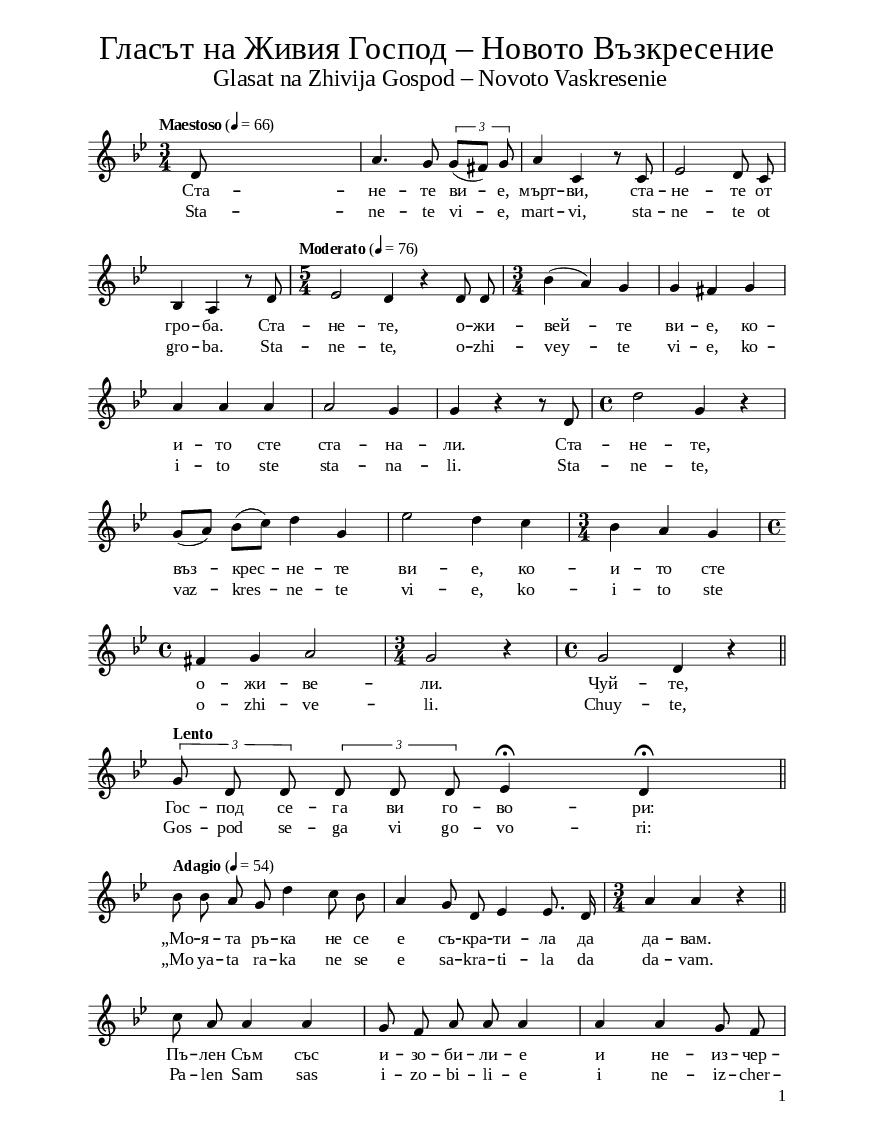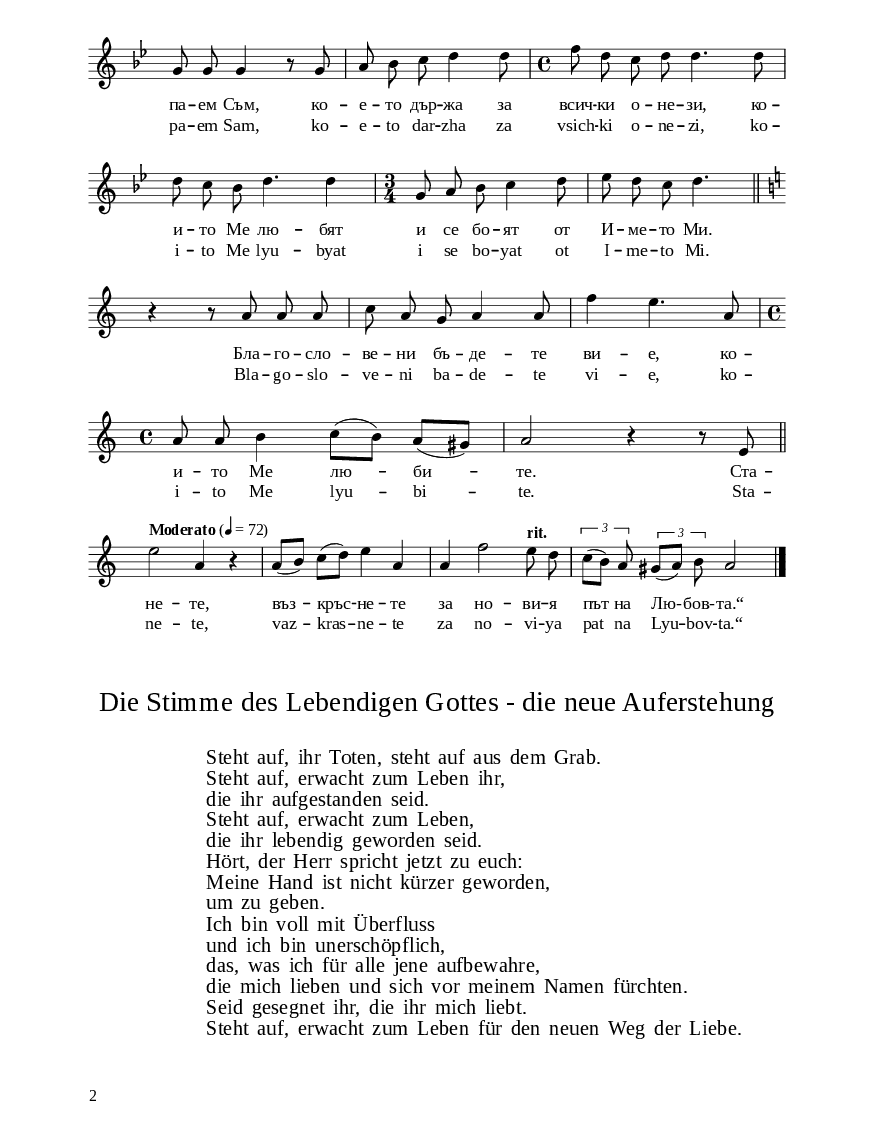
\version "2.24.0"

% include paper part and global functions
\include "include/globals.ily"

\bookpart {
  \label #'ref039
  \tocItem \markup " "
  \include "include/bookpart-paper.ily"
  \score {
    \include "include/score-layout.ily"

    \new Voice \absolute {
      \clef treble
      \key g \minor
      \time 3/4
      \tempoFunc "Maestoso" 4 "66"
      \autoBeamOff
      d'8 s8*5 | % 2
      a'4. g'8 \times 2/3 {
        g'8 ( [ fis'8 ) ] g'8
      }
      | % 3
      a'4 c'4 r8 c'8 | % 4
      es'2 d'8 c'8 \break | % 5
      bes4 a4 r8 d'8 | % 6
      \time 5/4  | % 6
      \tempoFunc "Moderato" 4 "76"
      es'2 d'4 r4 d'8 d'8 | % 7
      \time 3/4  | % 7
      bes'4 ( a'4 ) g'4 | % 8
      g'4 fis'4 g'4 \break | % 9
      a'4 a'4 a'4 |
      a'2 g'4  | % 11
      g'4 r4 r8 d'8 | % 12
      \time 4/4  | % 12
      d''2 g'4 r4 | % 13
      g'8 ( [ a'8 ) ]  bes'8 ( [  c''8 )
      ]  d''4 g'4 | % 14
      es''2  d''4  c''4 | % 15
      \time 3/4  | % 15
      bes'4 a'4 g'4 \break | % 16
      \time 4/4  | % 16
      fis'4 g'4 a'2 | % 17
      \time 3/4  | % 17
      g'2 r4 | % 18
      \time 4/4  | % 18
      g'2 d'4 r4 \bar "||" \break
      \tempo "Lento"
      \times 2/3  {
        g'8  d'8 d'8
      }
      \times 2/3  {
        d'8 d'8 d'8
      }
      es'4 ^\fermata d'4 ^\fermata \bar "||"
      \break |
      \tempoFunc "Adagio" 4 "54"
      bes'8  bes'8 a'8 g'8
      d''4  c''8  bes'8 | % 21
      a'4 g'8 d'8 es'4 es'8.
      d'16 | % 22
      \time 3/4  | % 22
      a'4 a'4 r4 \bar "||"
      \break | % 23
      c''8 a'8 a'4 a'4 | % 24
      g'8 f'8 a'8 a'8 a'4 | % 25
      a'4 a'4 g'8 f'8 |\break  % 26
      g'8 g'8 g'4 r8 g'8  | % 27
      a'8  bes'8  c''8  d''4
      d''8 | % 28
      \time 4/4  | % 28
      f''8  d''8  c''8  d''8
      d''4.  d''8 \break | % 29
      d''8  c''8  bes'8  d''4.
      d''4  |
      \time 3/4  |
      g'8 a'8  bes'8  c''4  d''8
      | % 31
      es''8  d''8  c''8  d''4. \bar
      "||"  \break
      \key a \minor | % 32
      r4 r8 a'8 a'8 a'8  | % 33

      c''8 a'8 g'8 a'4 a'8 | % 34
      f''4  e''4. a'8 \break | % 35
      \time 4/4  | % 35
      a'8 a'8  b'4  c''8 ( [
      b'8 ) ] a'8 ( [ gis'8 ) ] | % 36
      a'2 r4 r8 e'8 \bar "||"
      \break | % 37
      | % 37
      \tempoFunc "Moderato" 4 "72"
      e''2 a'4 r4 | % 38
      a'8 ( [ b'8 ) ]  c''8 ( [  d''8 )
      ]  e''4 a'4 | % 39
      a'4  f''2 \tempo "rit." e''8  d''8 |
      \tweak direction #up \times 2/3 {
        \once \override Slur.positions = #'(1 . 1)
        c''8 ( [ b'8 ) ] a'8
      }
      \times 2/3 {
        gis'8 ( [  a'8
        ) ] b'8
      }
      a'2
      \bar "|."

    }

    \addlyrics {
      Ста -- не -- те ви -- е, мърт --
      ви, ста -- не -- те от гро -- ба.
      Ста -- не -- те, о -- жи -- вей --
      те ви -- е, ко -- и -- то сте ста --
      на -- ли. Ста -- не -- те, въз --
      крес -- не -- те ви -- е, ко -- и
      -- то сте о -- жи -- ве -- ли. Чуй --
      те, Гос -- под се -- га ви го --
      во -- ри: „Мо -- я -- та ръ -- ка
      не се е съ -- кра -- ти -- ла да
      да -- вам. Пъ -- лен Съм със и --
      зо -- би -- ли -- е и не -- из -- чер
      -- па -- ем Съм, ко -- е -- то дър --
      жа за всич -- ки о -- не -- зи, ко
      -- и -- то Ме лю -- бят и се бо --
      ят от И -- ме -- то Ми. Бла -- го --
      сло -- ве -- ни бъ -- де -- те ви --
      е, ко -- и -- то Ме лю -- би
      -- те. Ста -- не -- те, въз --
      кръс -- не -- те за но -- ви -- я
      път на "Лю-" -- "бов-" -- та.“}
      \addlyrics {
        Sta -- ne -- te vi -- e, mart --
        vi, sta -- ne -- te ot gro -- ba.
        Sta -- ne -- te, o -- zhi -- vey --
        te vi -- e, ko -- i -- to ste sta --
        na -- li. Sta -- ne -- te, vaz --
        kres -- ne -- te vi -- e, ko -- i
        -- to ste o -- zhi -- ve -- li. Chuy --
        te, Gos -- pod se -- ga vi go --
        vo -- ri: „Mo -- ya -- ta ra -- ka
        ne se e sa -- kra -- ti -- la da
        da -- vam. Pa -- len Sam sas i --
        zo -- bi -- li -- e i ne -- iz -- cher
        -- pa -- em Sam, ko -- e -- to dar --
        zha za vsich -- ki o -- ne -- zi, ko
        -- i -- to Me lyu -- byat i se bo --
        yat ot I -- me -- to Mi. Bla -- go --
        slo -- ve -- ni ba -- de -- te vi --
        e, ko -- i -- to Me lyu -- bi
        -- te. Sta -- ne -- te, vaz --
        kras -- ne -- te za no -- vi -- ya
        pat na Lyu -- bov -- ta.“}

        \header {
          title = \titleFunc "Гласът на Живия Господ – Новото Възкресение" " Glasat na Zhivija Gospod – Novoto Vaskresenie"
        }

        \midi{}

      } % score

      \markup \empty-one
      % include foreign translation(s) of the song
      \version "2.24.0"

\markup \fill-line { \fontsize #5 "Die Stimme des Lebendigen Gottes - die neue Auferstehung" }
\markup \null
\markup \null
\markup \fontsize #deCoupletFontSize {
  \hspace #10
  \override #`(baseline-skip . ,deCoupletBaselineSkip)

  \column {
    \line { " " }

 \line { " "Steht auf, ihr Toten, steht auf aus dem Grab.}

 \line { " "Steht auf, erwacht zum Leben ihr, }

 \line { " "die ihr aufgestanden seid.}

\line { " "Steht auf, erwacht zum Leben,}

 \line { " "die ihr lebendig geworden seid.}

 \line { " "Hört, der Herr spricht jetzt zu euch:}

 \line { " "Meine Hand ist nicht kürzer geworden,}

 \line { " "um zu geben.}

 \line { " "Ich bin voll mit Überfluss}

 \line { " "und ich bin unerschöpflich,}

 \line { " "das, was ich für alle jene aufbewahre,}

 \line { " "die mich lieben und sich vor meinem Namen fürchten.}

 \line { " "Seid gesegnet ihr, die ihr mich liebt.}

 \line { " "Steht auf, erwacht zum Leben für den neuen Weg der Liebe.}


  }
}

    } % bookpart

    % Più mosso
    %
